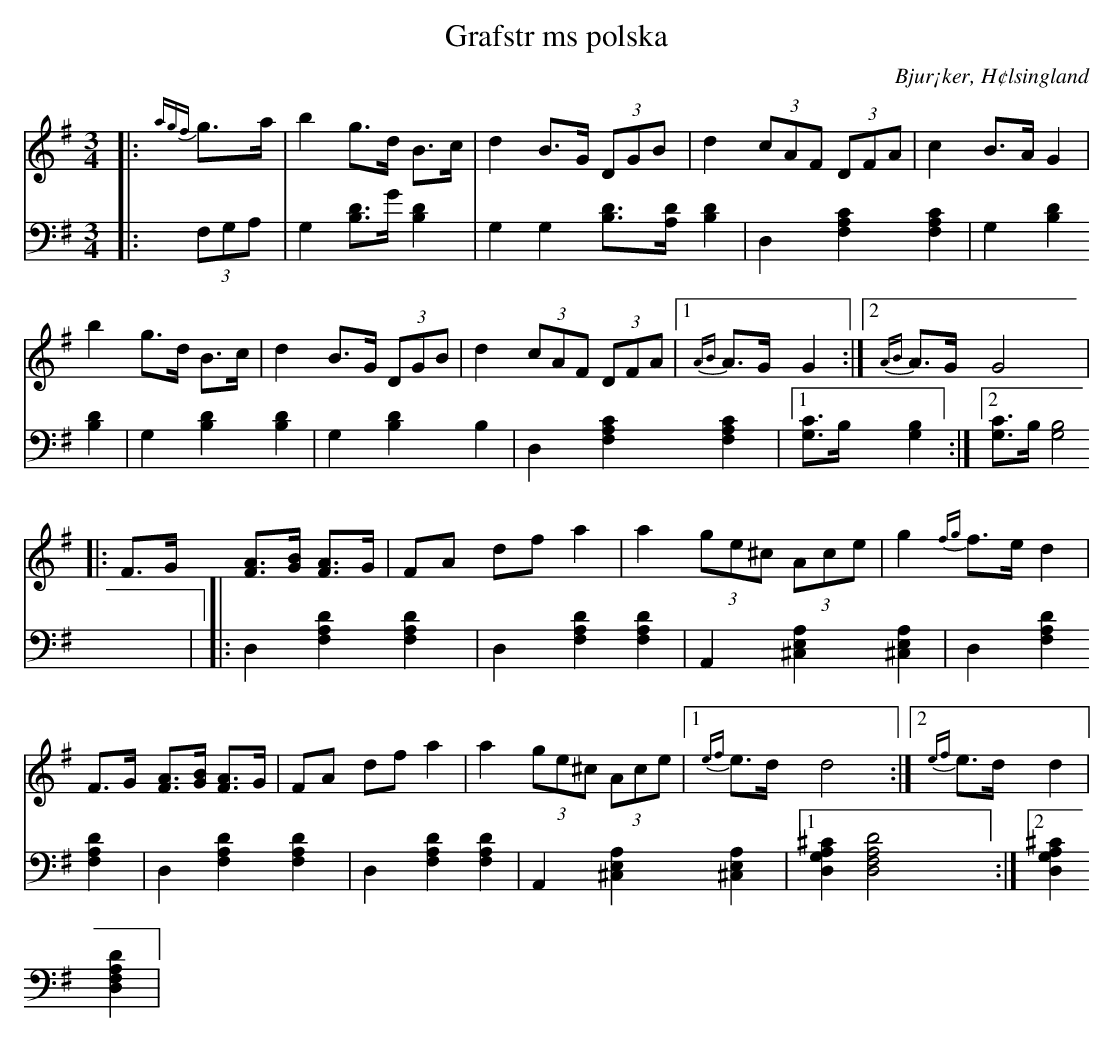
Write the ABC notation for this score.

X:1
T: Grafstr ms polska
O: Bjur¡ker, H¢lsingland
M: 3/4
L: 1/8
K: G
V:1
V:2
V: 1
|:{agf}g>a|b2 g>d B>c|d2 B>G (3DGB|d2 (3cAF (3DFA|c2 B>A G2|
b2 g>d B>c|d2 B>G (3DGB|d2 (3cAF (3DFA|1 {AB}A>G G2:|2 {AB}A>G G4|
|:F>G [FA]>[GB] [FA]>G |FA df a2 |a2 (3ge^c (3Ace |g2 {fg}f>e d2 |
F>G [FA]>[GB] [FA]>G |FA df a2 |a2 (3ge^c (3Ace |1 {ef}e>d d4:|2 {ef}e>d d2|
V:2 clef=bass
|:(3F,G,A, | G,2 [B,D]>[G] [B,2D2]| G,2 G,2 [B,D]>[A,D] [B,2D2]|D,2 [F,2A,2C2] [F,2A,2C2]| G,2 [B,2D2] [B,2D2]|
G,2 [B,2D2] [B,2D2]|G,2 [B,2D2] B,2|D,2 [F,2A,2C2] [F,2A,2C2]|1 [G,C]>B, [G,2B,2]:|2 [G,C]>B, [G,4B,4]|
|:D,2 [F,2A,2D2] [F,2A,2D2]|D,2 [F,2A,2D2] [F,2A,2D2]| A,,2 [^C,2E,2A,2] [^C,2E,2A,2]|D,2 [F,2A,2D2] [F,2A,2D2] |
D,2 [F,2A,2D2] [F,2A,2D2] | D,2 [F,2A,2D2] [F,2A,2D2] | A,,2 [^C,2E,2A,2] [^C,2E,2A,2]|1 [D,2G,2A,2^C2] [D,4F,4A,4D4]:|2 [D,2G,2A,2^C2] [D,2F,2A,2D2]|
